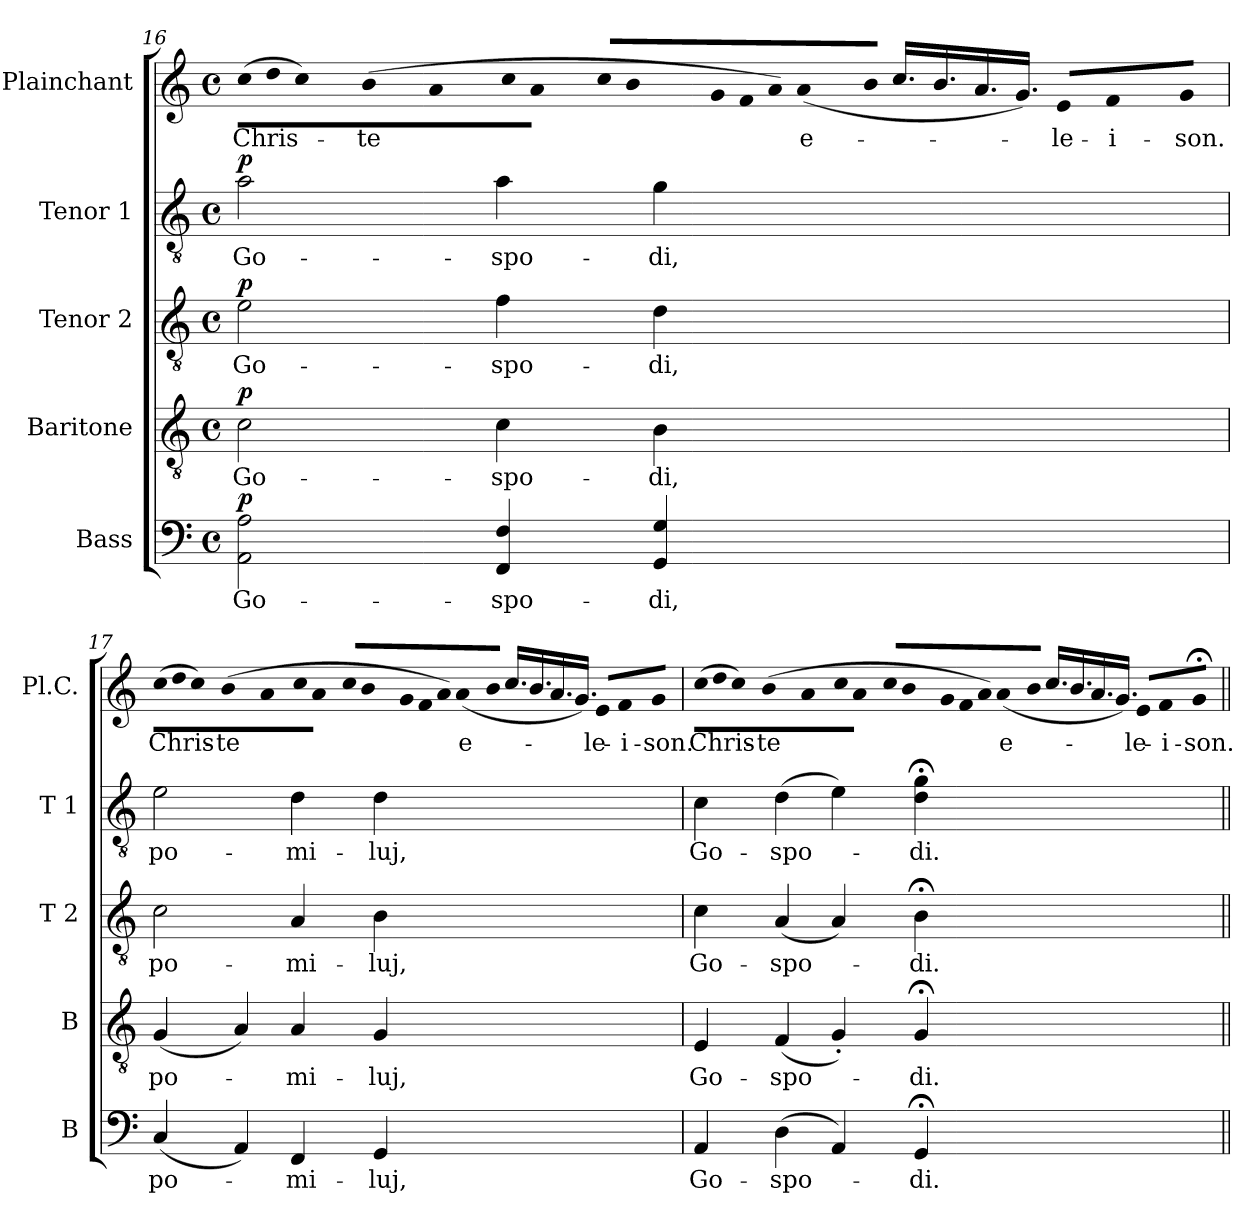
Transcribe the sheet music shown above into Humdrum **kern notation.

**kern	**text	**dynam	**kern	**text	**dynam	**kern	**text	**dynam	**kern	**text	**dynam	**kern	**text
*part5	*part5	*part5	*part4	*part4	*part4	*part3	*part3	*part3	*part2	*part2	*part2	*part1	*part1
*staff5	*staff5	*staff5	*staff4	*staff4	*staff4	*staff3	*staff3	*staff3	*staff2	*staff2	*staff2	*staff1	*staff1
*I"Bass	*	*	*I"Baritone	*	*	*I"Tenor 2	*	*	*I"Tenor 1	*	*	*I"Plainchant	*
*I'B	*	*	*I'B	*	*	*I'T 2	*	*	*I'T 1	*	*	*I'Pl.C.	*
*clefF4	*	*	*clefGv2	*	*	*clefGv2	*	*	*clefGv2	*	*	*clefG2	*
*k[]	*	*	*k[]	*	*	*k[]	*	*	*k[]	*	*	*k[]	*
*C:	*	*	*C:	*	*	*C:	*	*	*C:	*	*	*C:	*
*M4/4	*	*	*M4/4	*	*	*M4/4	*	*	*M4/4	*	*	*M4/4	*
*met(c)	*	*	*met(c)	*	*	*met(c)	*	*	*met(c)	*	*	*met(c)	*
*	*	*	*	*	*	*	*	*	*	*	*	*Xtuplet	*
=16	=16	=16	=16	=16	=16	=16	=16	=16	=16	=16	=16	=16	=16
!	!	!LO:DY:b	!	!	!LO:DY:b	!	!	!LO:DY:b	!	!	!LO:DY:b	!LO:N:vis=8	!
2AA\ 2A\	Go-	p	2c\	Go-	p	2e\	Go-	p	2a\	Go-	p	(2048%73ccL	Chris-
!	!	!	!	!	!	!	!	!	!	!	!	!LO:N:vis=8	!
.	.	.	.	.	.	.	.	.	.	.	.	4096%147dd	.
!	!	!	!	!	!	!	!	!	!	!	!	!LO:N:vis=8	!
.	.	.	.	.	.	.	.	.	.	.	.	2048%73cc)	.
!	!	!	!	!	!	!	!	!	!	!	!	!LO:N:vis=8	!
.	.	.	.	.	.	.	.	.	.	.	.	(2048%73b	-te
!	!	!	!	!	!	!	!	!	!	!	!	!LO:N:vis=8	!
.	.	.	.	.	.	.	.	.	.	.	.	2048%73a	.
!	!	!	!	!	!	!	!	!	!	!	!	!LO:N:vis=8	!
.	.	.	.	.	.	.	.	.	.	.	.	4096%147cc	.
!	!	!	!	!	!	!	!	!	!	!	!	!LO:N:vis=8	!
.	.	.	.	.	.	.	.	.	.	.	.	2048%73aJ	.
!	!	!	!	!	!	!	!	!	!	!	!	!LO:N:vis=8	!
.	.	.	.	.	.	.	.	.	.	.	.	2048%73ccL	.
!	!	!	!	!	!	!	!	!	!	!	!	!LO:N:vis=8	!
.	.	.	.	.	.	.	.	.	.	.	.	4096%147b	.
!	!	!	!	!	!	!	!	!	!	!	!	!LO:N:vis=8	!
.	.	.	.	.	.	.	.	.	.	.	.	2048%73g	.
!	!	!	!	!	!	!	!	!	!	!	!	!LO:N:vis=8	!
.	.	.	.	.	.	.	.	.	.	.	.	2048%73f	.
!	!	!	!	!	!	!	!	!	!	!	!	!LO:N:vis=8	!
.	.	.	.	.	.	.	.	.	.	.	.	2048%73a)	.
!	!	!	!	!	!	!	!	!	!	!	!	!LO:N:vis=8	!
.	.	.	.	.	.	.	.	.	.	.	.	(4096%147a	e-
!	!	!	!	!	!	!	!	!	!	!	!	!LO:N:vis=8	!
.	.	.	.	.	.	.	.	.	.	.	.	2048%73bJ	.
4FF/ 4F/	-spo-	.	4c\	-spo-	.	4f\	-spo-	.	4a\	-spo-	.	24.ccL	.
.	.	.	.	.	.	.	.	.	.	.	.	24.b	.
.	.	.	.	.	.	.	.	.	.	.	.	24.a	.
.	.	.	.	.	.	.	.	.	.	.	.	24.gJ)	.
!	!	!	!	!	!	!	!	!	!	!	!	!LO:N:vis=8	!
4GG/ 4G/	-di,	.	4B\	-di,	.	4d\	-di,	.	4g\	-di,	.	4096%341eL	-le-
!	!	!	!	!	!	!	!	!	!	!	!	!LO:N:vis=8	!
.	.	.	.	.	.	.	.	.	.	.	.	2048%171f	-i-
!	!	!	!	!	!	!	!	!	!	!	!	!LO:N:vis=8	!
.	.	.	.	.	.	.	.	.	.	.	.	4096%341gJ	-son.
!!LO:LB:g=z
=17	=17	=17	=17	=17	=17	=17	=17	=17	=17	=17	=17	=17	=17
!	!	!	!	!	!	!	!	!	!	!	!	!LO:N:vis=8	!
(4C/	po-	.	(4G/	po-	.	2c\	po-	.	2e\	po-	.	(2048%73ccL	Chris-
!	!	!	!	!	!	!	!	!	!	!	!	!LO:N:vis=8	!
.	.	.	.	.	.	.	.	.	.	.	.	4096%147dd	.
!	!	!	!	!	!	!	!	!	!	!	!	!LO:N:vis=8	!
.	.	.	.	.	.	.	.	.	.	.	.	2048%73cc)	.
!	!	!	!	!	!	!	!	!	!	!	!	!LO:N:vis=8	!
.	.	.	.	.	.	.	.	.	.	.	.	(2048%73b	-te
!	!	!	!	!	!	!	!	!	!	!	!	!LO:N:vis=8	!
.	.	.	.	.	.	.	.	.	.	.	.	2048%73a	.
!	!	!	!	!	!	!	!	!	!	!	!	!LO:N:vis=8	!
.	.	.	.	.	.	.	.	.	.	.	.	4096%147cc	.
!	!	!	!	!	!	!	!	!	!	!	!	!LO:N:vis=8	!
.	.	.	.	.	.	.	.	.	.	.	.	2048%73aJ	.
!	!	!	!	!	!	!	!	!	!	!	!	!LO:N:vis=8	!
4AA/)	.	.	4A/)	.	.	.	.	.	.	.	.	2048%73ccL	.
!	!	!	!	!	!	!	!	!	!	!	!	!LO:N:vis=8	!
.	.	.	.	.	.	.	.	.	.	.	.	4096%147b	.
!	!	!	!	!	!	!	!	!	!	!	!	!LO:N:vis=8	!
.	.	.	.	.	.	.	.	.	.	.	.	2048%73g	.
!	!	!	!	!	!	!	!	!	!	!	!	!LO:N:vis=8	!
.	.	.	.	.	.	.	.	.	.	.	.	2048%73f	.
!	!	!	!	!	!	!	!	!	!	!	!	!LO:N:vis=8	!
.	.	.	.	.	.	.	.	.	.	.	.	2048%73a)	.
!	!	!	!	!	!	!	!	!	!	!	!	!LO:N:vis=8	!
.	.	.	.	.	.	.	.	.	.	.	.	(4096%147a	e-
!	!	!	!	!	!	!	!	!	!	!	!	!LO:N:vis=8	!
.	.	.	.	.	.	.	.	.	.	.	.	2048%73bJ	.
4FF/	-mi-	.	4A/	-mi-	.	4A/	-mi-	.	4d\	-mi-	.	24.ccL	.
.	.	.	.	.	.	.	.	.	.	.	.	24.b	.
.	.	.	.	.	.	.	.	.	.	.	.	24.a	.
.	.	.	.	.	.	.	.	.	.	.	.	24.gJ)	.
!	!	!	!	!	!	!	!	!	!	!	!	!LO:N:vis=8	!
4GG/	-luj,	.	4G/	-luj,	.	4B\	-luj,	.	4d\	-luj,	.	4096%341eL	-le-
!	!	!	!	!	!	!	!	!	!	!	!	!LO:N:vis=8	!
.	.	.	.	.	.	.	.	.	.	.	.	2048%171f	-i-
!	!	!	!	!	!	!	!	!	!	!	!	!LO:N:vis=8	!
.	.	.	.	.	.	.	.	.	.	.	.	4096%341gJ	-son.
!!LO:PB:g=z
=18	=18	=18	=18	=18	=18	=18	=18	=18	=18	=18	=18	=18	=18
!	!	!	!	!	!	!	!	!	!	!	!	!LO:N:vis=8	!
4AA/	Go-	.	4E/	Go-	.	4c\	Go-	.	4c\	Go-	.	(2048%73ccL	Chris-
!	!	!	!	!	!	!	!	!	!	!	!	!LO:N:vis=8	!
.	.	.	.	.	.	.	.	.	.	.	.	4096%147dd	.
!	!	!	!	!	!	!	!	!	!	!	!	!LO:N:vis=8	!
.	.	.	.	.	.	.	.	.	.	.	.	2048%73cc)	.
!	!	!	!	!	!	!	!	!	!	!	!	!LO:N:vis=8	!
.	.	.	.	.	.	.	.	.	.	.	.	(2048%73b	-te
!	!	!	!	!	!	!	!	!	!	!	!	!LO:N:vis=8	!
.	.	.	.	.	.	.	.	.	.	.	.	2048%73a	.
!	!	!	!	!	!	!	!	!	!	!	!	!LO:N:vis=8	!
.	.	.	.	.	.	.	.	.	.	.	.	4096%147cc	.
!	!	!	!	!	!	!	!	!	!	!	!	!LO:N:vis=8	!
.	.	.	.	.	.	.	.	.	.	.	.	2048%73aJ	.
!	!	!	!	!	!	!	!	!	!	!	!	!LO:N:vis=8	!
(4D\	-spo-	.	(4F/	-spo-	.	(4A/	-spo-	.	(4d\	-spo-	.	2048%73ccL	.
!	!	!	!	!	!	!	!	!	!	!	!	!LO:N:vis=8	!
.	.	.	.	.	.	.	.	.	.	.	.	4096%147b	.
!	!	!	!	!	!	!	!	!	!	!	!	!LO:N:vis=8	!
.	.	.	.	.	.	.	.	.	.	.	.	2048%73g	.
!	!	!	!	!	!	!	!	!	!	!	!	!LO:N:vis=8	!
.	.	.	.	.	.	.	.	.	.	.	.	2048%73f	.
!	!	!	!	!	!	!	!	!	!	!	!	!LO:N:vis=8	!
.	.	.	.	.	.	.	.	.	.	.	.	2048%73a)	.
!	!	!	!	!	!	!	!	!	!	!	!	!LO:N:vis=8	!
.	.	.	.	.	.	.	.	.	.	.	.	(4096%147a	e-
!	!	!	!	!	!	!	!	!	!	!	!	!LO:N:vis=8	!
.	.	.	.	.	.	.	.	.	.	.	.	2048%73bJ	.
4AA/)	.	.	4G'</)	.	.	4A/)	.	.	4e\)	.	.	24.ccL	.
.	.	.	.	.	.	.	.	.	.	.	.	24.b	.
.	.	.	.	.	.	.	.	.	.	.	.	24.a	.
.	.	.	.	.	.	.	.	.	.	.	.	24.gJ)	.
!	!	!	!	!	!	!	!	!	!	!	!	!LO:N:vis=8	!
4GG;</	-di.	.	4G;</	-di.	.	4B;<\	-di.	.	4d\;< 4g\;<	-di.	.	4096%341eL	-le-
!	!	!	!	!	!	!	!	!	!	!	!	!LO:N:vis=8	!
.	.	.	.	.	.	.	.	.	.	.	.	2048%171f	-i-
!	!	!	!	!	!	!	!	!	!	!	!	!LO:N:vis=8	!
.	.	.	.	.	.	.	.	.	.	.	.	4096%341g;<J	-son.
=||	=||	=||	=||	=||	=||	=||	=||	=||	=||	=||	=||	=||	=||
*-	*-	*-	*-	*-	*-	*-	*-	*-	*-	*-	*-	*-	*-
